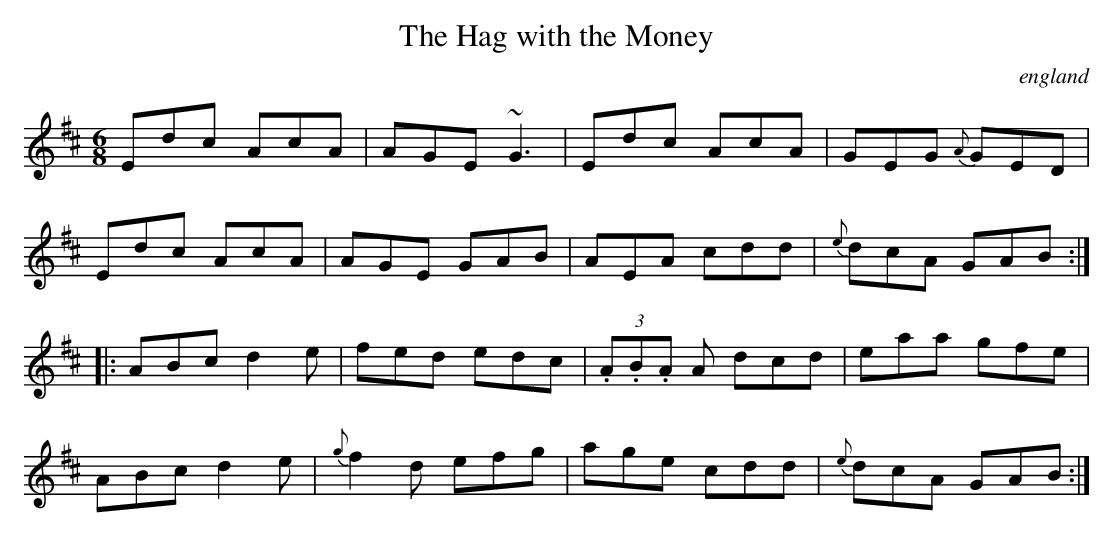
X:1
T:Hag with the Money, The
O:england
M:6/8
L:1/8
K:D
Edc AcA|AGE ~G3|Edc AcA|GEG {A}GED|
Edc AcA|AGE GAB|AEA cdd|{e}dcA GAB:|
|:ABc d2e|fed edc|(3.A.B.A A dcd|eaa gfe|
ABc d2e|{g}f2d efg|age cdd|{e}dcA GAB:|
